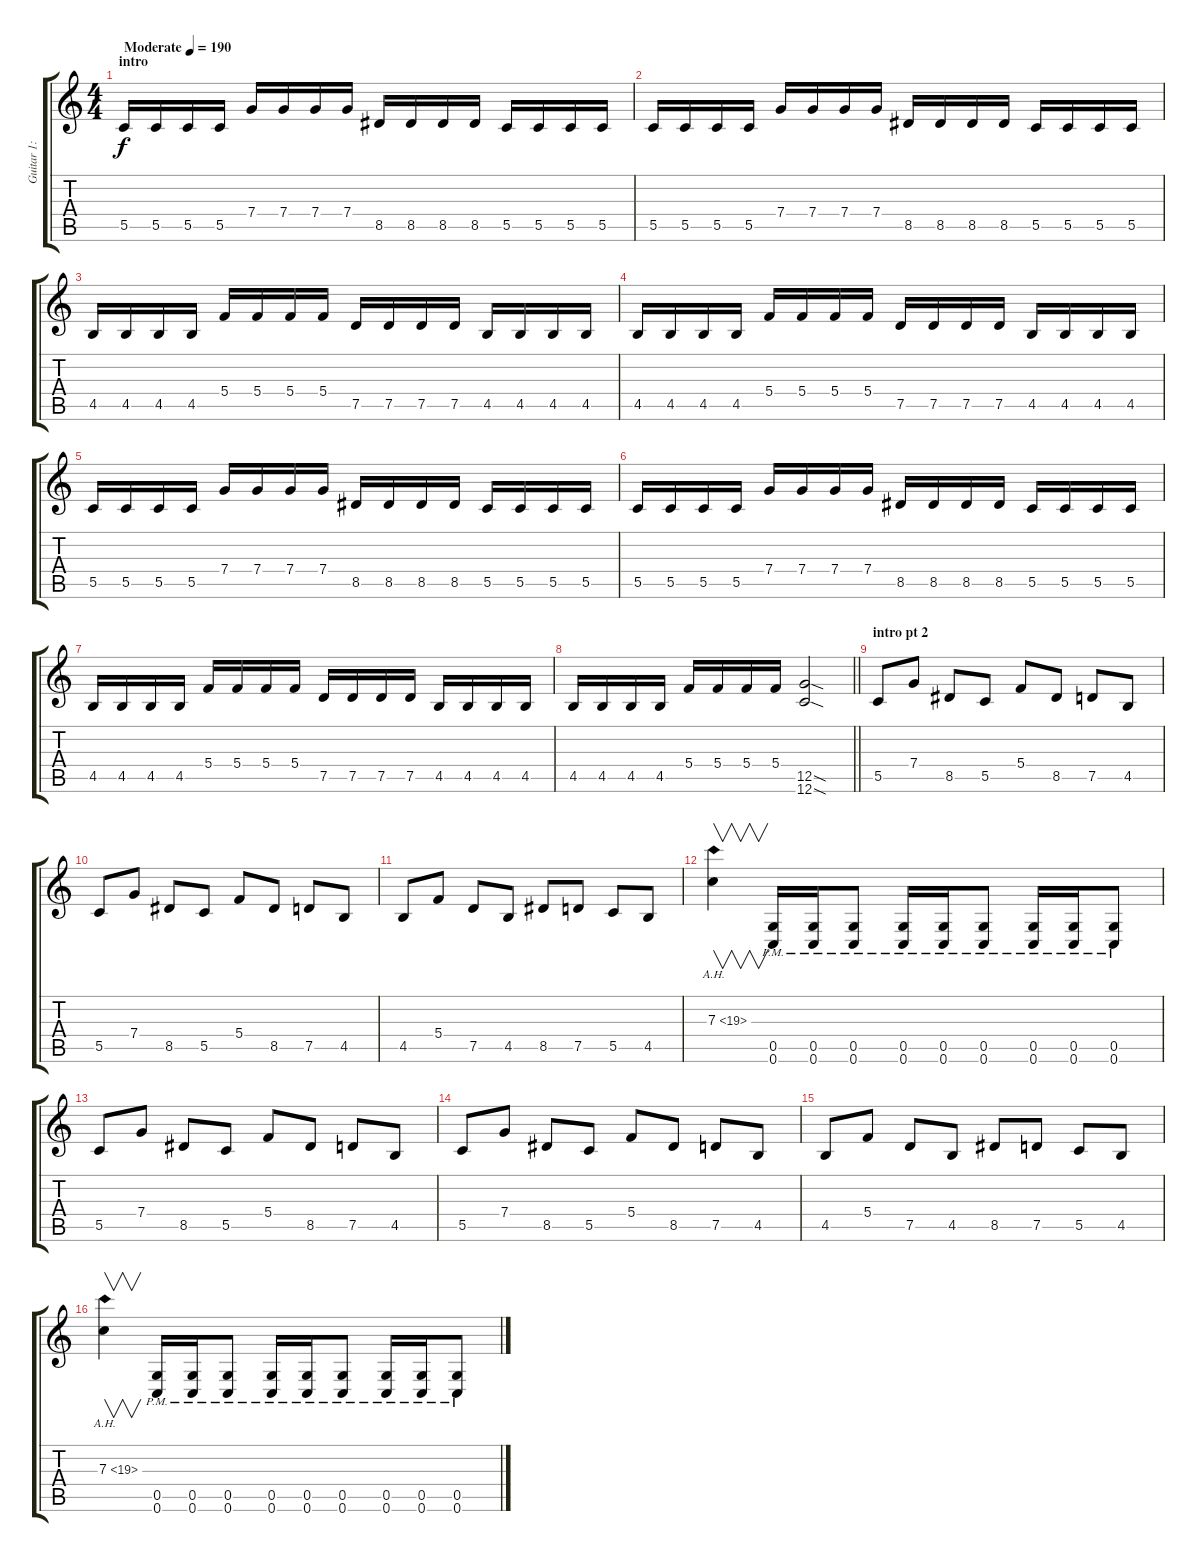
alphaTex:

\track ("Guitar 1: Simon" "Guitar 1: ") {instrument distortionguitar}
\staff {score tabs}
\tuning (D4 A3 F3 C3 G2 C2) {hide}
\ts (4 4)
\section ("" "intro")
\tempo (190 "Moderate")
\clef g2
\ks c
5.5.16{dy f instrument distortionguitar} 5.5.16 5.5.16 5.5.16 7.4.16 7.4.16 7.4.16 7.4.16 8.5.16 8.5.16 8.5.16 8.5.16 5.5.16 5.5.16 5.5.16 5.5.16 |
5.5.16 5.5.16 5.5.16 5.5.16 7.4.16 7.4.16 7.4.16 7.4.16 8.5.16 8.5.16 8.5.16 8.5.16 5.5.16 5.5.16 5.5.16 5.5.16 |
4.5.16 4.5.16 4.5.16 4.5.16 5.4.16 5.4.16 5.4.16 5.4.16 7.5.16 7.5.16 7.5.16 7.5.16 4.5.16 4.5.16 4.5.16 4.5.16 |
4.5.16 4.5.16 4.5.16 4.5.16 5.4.16 5.4.16 5.4.16 5.4.16 7.5.16 7.5.16 7.5.16 7.5.16 4.5.16 4.5.16 4.5.16 4.5.16 |
5.5.16 5.5.16 5.5.16 5.5.16 7.4.16 7.4.16 7.4.16 7.4.16 8.5.16 8.5.16 8.5.16 8.5.16 5.5.16 5.5.16 5.5.16 5.5.16 |
5.5.16 5.5.16 5.5.16 5.5.16 7.4.16 7.4.16 7.4.16 7.4.16 8.5.16 8.5.16 8.5.16 8.5.16 5.5.16 5.5.16 5.5.16 5.5.16 |
4.5.16 4.5.16 4.5.16 4.5.16 5.4.16 5.4.16 5.4.16 5.4.16 7.5.16 7.5.16 7.5.16 7.5.16 4.5.16 4.5.16 4.5.16 4.5.16 |
\barLineRight lightlight
4.5.16 4.5.16 4.5.16 4.5.16 5.4.16 5.4.16 5.4.16 5.4.16 (12.5{sod} 12.6{sod}).2 |
\section ("" "intro pt 2")
5.5.8 7.4.8 8.5.8 5.5.8 5.4.8 8.5.8 7.5.8 4.5.8 |
5.5.8 7.4.8 8.5.8 5.5.8 5.4.8 8.5.8 7.5.8 4.5.8 |
4.5.8 5.4.8 7.5.8 4.5.8 8.5.8 7.5.8 5.5.8 4.5.8 |
7.3{ah 12}.4{v} (0.5{pm} 0.6{pm}).16 (0.5{pm} 0.6{pm}).16 (0.5{pm} 0.6{pm}).8 (0.5{pm} 0.6{pm}).16 (0.5{pm} 0.6{pm}).16 (0.5{pm} 0.6{pm}).8 (0.5{pm} 0.6{pm}).16 (0.5{pm} 0.6{pm}).16 (0.5{pm} 0.6{pm}).8 |
5.5.8 7.4.8 8.5.8 5.5.8 5.4.8 8.5.8 7.5.8 4.5.8 |
5.5.8 7.4.8 8.5.8 5.5.8 5.4.8 8.5.8 7.5.8 4.5.8 |
4.5.8 5.4.8 7.5.8 4.5.8 8.5.8 7.5.8 5.5.8 4.5.8 |
7.3{ah 12}.4{v} (0.5{pm} 0.6{pm}).16 (0.5{pm} 0.6{pm}).16 (0.5{pm} 0.6{pm}).8 (0.5{pm} 0.6{pm}).16 (0.5{pm} 0.6{pm}).16 (0.5{pm} 0.6{pm}).8 (0.5{pm} 0.6{pm}).16 (0.5{pm} 0.6{pm}).16 (0.5{pm} 0.6{pm}).8
